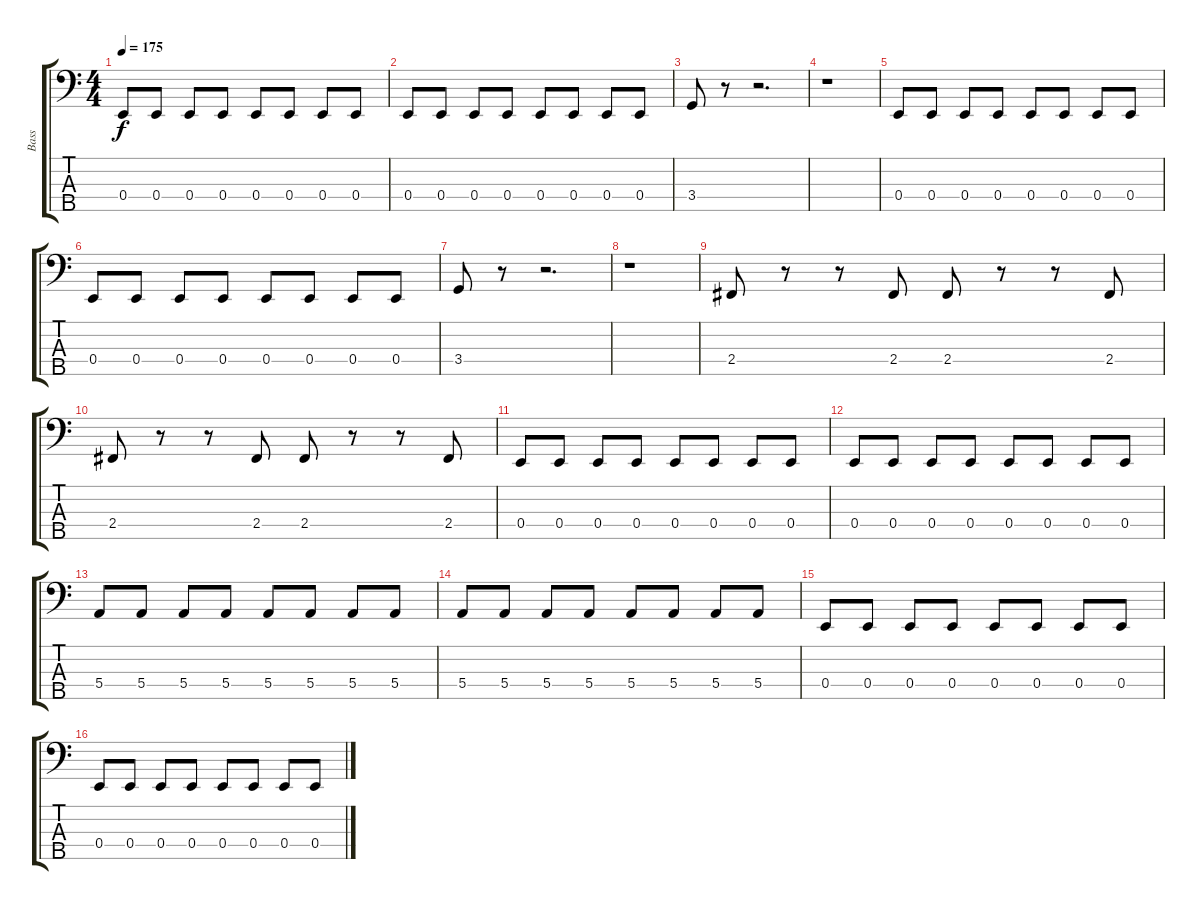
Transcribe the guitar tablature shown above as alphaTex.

\track ("Bass" "Bass") {instrument electricbasspick}
\staff {score tabs}
\tuning (G2 D2 A1 E1 B0) {hide}
\ts (4 4)
\tempo 175
\clef f4
\ks c
0.4.8{dy f} 0.4.8 0.4.8 0.4.8 0.4.8 0.4.8 0.4.8 0.4.8 |
0.4.8 0.4.8 0.4.8 0.4.8 0.4.8 0.4.8 0.4.8 0.4.8 |
3.4.8 r.8 r.2{d} |
r.1 |
0.4.8 0.4.8 0.4.8 0.4.8 0.4.8 0.4.8 0.4.8 0.4.8 |
0.4.8 0.4.8 0.4.8 0.4.8 0.4.8 0.4.8 0.4.8 0.4.8 |
3.4.8 r.8 r.2{d} |
r.1 |
2.4.8 r.8 r.8 2.4.8 2.4.8 r.8 r.8 2.4.8 |
2.4.8 r.8 r.8 2.4.8 2.4.8 r.8 r.8 2.4.8 |
0.4.8 0.4.8 0.4.8 0.4.8 0.4.8 0.4.8 0.4.8 0.4.8 |
0.4.8 0.4.8 0.4.8 0.4.8 0.4.8 0.4.8 0.4.8 0.4.8 |
5.4.8 5.4.8 5.4.8 5.4.8 5.4.8 5.4.8 5.4.8 5.4.8 |
5.4.8 5.4.8 5.4.8 5.4.8 5.4.8 5.4.8 5.4.8 5.4.8 |
0.4.8 0.4.8 0.4.8 0.4.8 0.4.8 0.4.8 0.4.8 0.4.8 |
0.4.8 0.4.8 0.4.8 0.4.8 0.4.8 0.4.8 0.4.8 0.4.8
